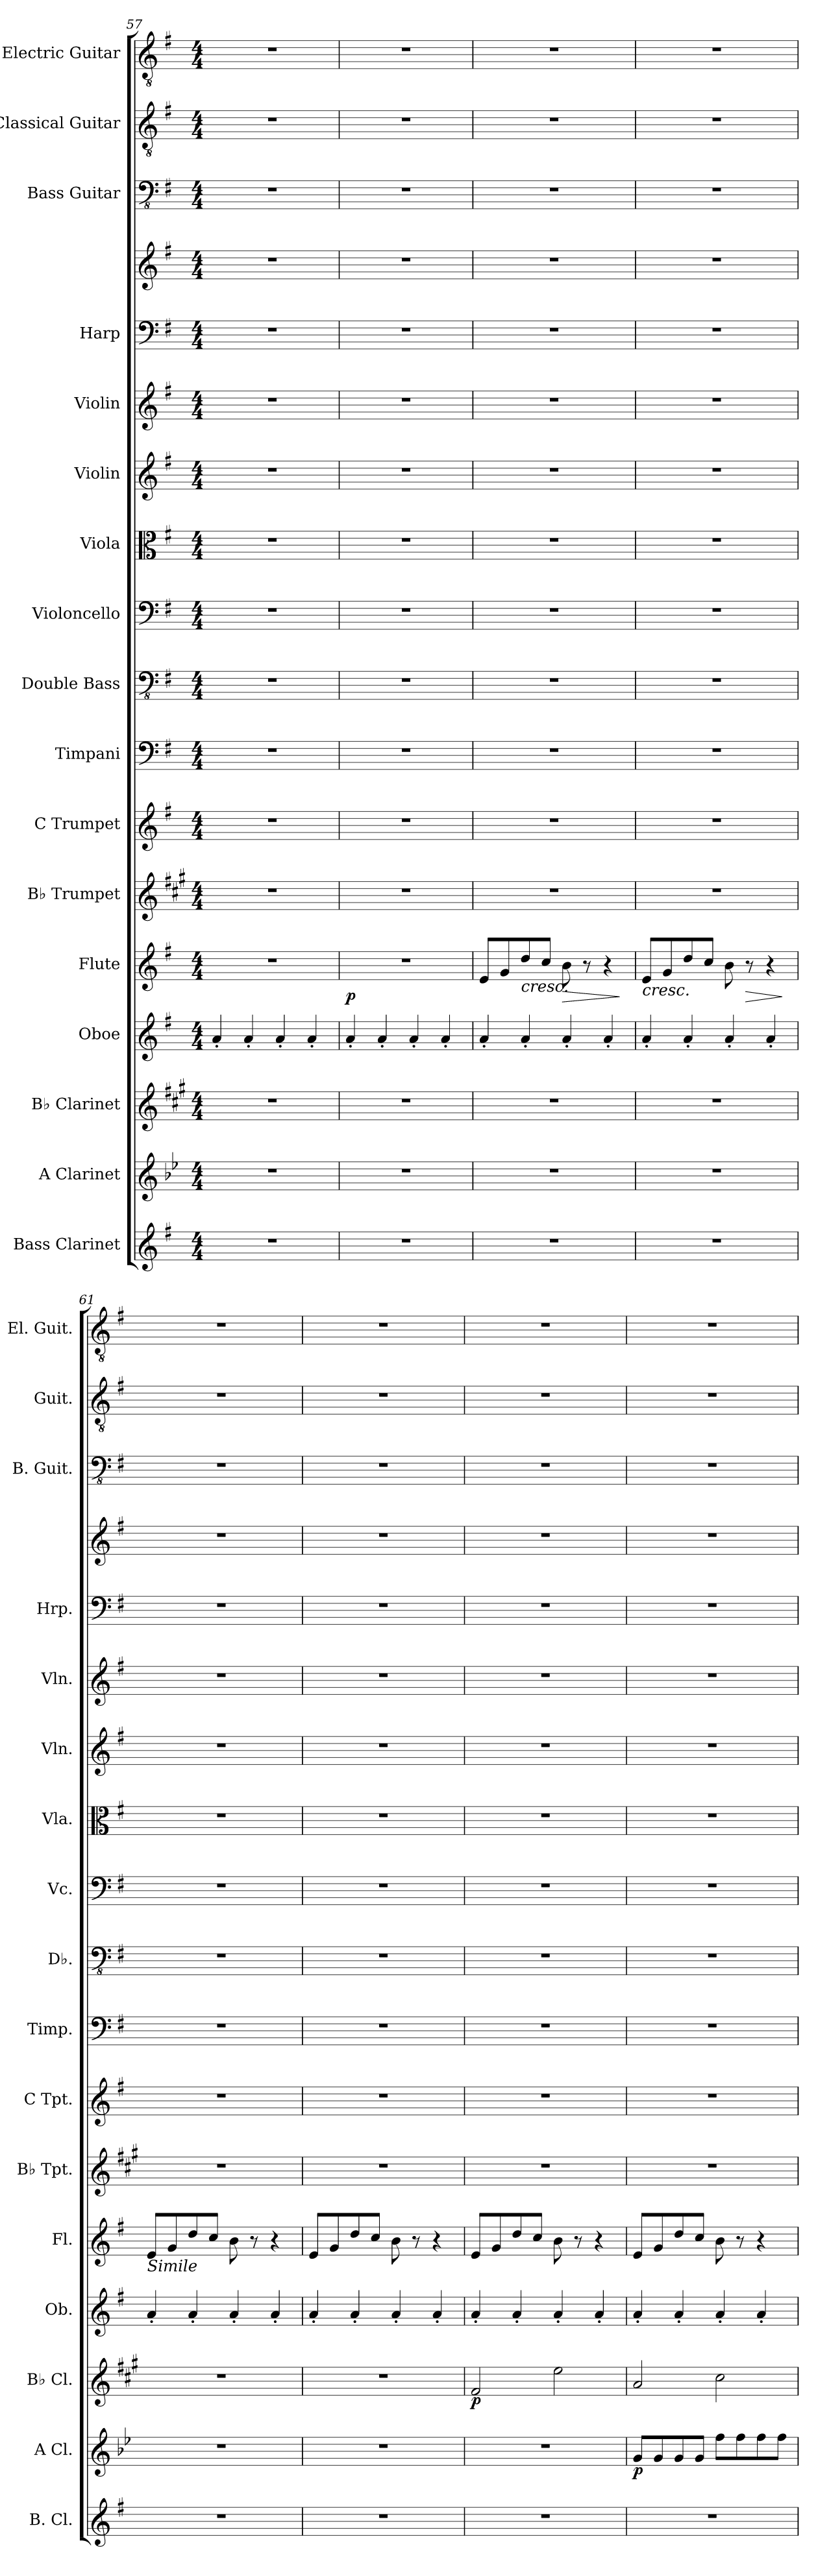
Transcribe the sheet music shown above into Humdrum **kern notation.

**kern	**kern	**dynam	**kern	**dynam	**kern	**kern	**dynam	**kern	**kern	**kern	**kern	**kern	**kern	**kern	**kern	**kern	**kern	**kern	**kern	**kern
*part17	*part16	*part16	*part15	*part15	*part14	*part13	*part13	*part12	*part11	*part10	*part9	*part8	*part7	*part6	*part5	*part4	*part4	*part3	*part2	*part1
*staff18	*staff17	*staff17	*staff16	*staff16	*staff15	*staff14	*staff14	*staff13	*staff12	*staff11	*staff10	*staff9	*staff8	*staff7	*staff6	*staff5	*staff4	*staff3	*staff2	*staff1
*I"Bass Clarinet	*I"A Clarinet	*	*I"B♭ Clarinet	*	*I"Oboe	*I"Flute	*	*I"B♭ Trumpet	*I"C Trumpet	*I"Timpani	*I"Double Bass	*I"Violoncello	*I"Viola	*I"Violin	*I"Violin	*I"Harp	*	*I"Bass Guitar	*I"Classical Guitar	*I"Electric Guitar
*I'B. Cl.	*I'A Cl.	*	*I'B♭ Cl.	*	*I'Ob.	*I'Fl.	*	*I'B♭ Tpt.	*I'C Tpt.	*I'Timp.	*I'Db.	*I'Vc.	*I'Vla.	*I'Vln.	*I'Vln.	*I'Hrp.	*	*I'B. Guit.	*I'Guit.	*I'El. Guit.
*clefG2	*clefG2	*	*clefG2	*	*clefG2	*clefG2	*	*clefG2	*clefG2	*clefF4	*clefFv4	*clefF4	*clefC3	*clefG2	*clefG2	*clefF4	*clefG2	*clefFv4	*clefGv2	*clefGv2
*ITrd8c14	*ITrd2c3	*	*ITrd1c2	*	*	*	*	*ITrd1c2	*	*	*ITrd7c12	*	*	*	*	*	*	*	*	*
*k[f#]	*k[f#]	*	*k[f#]	*	*k[f#]	*k[f#]	*	*k[f#]	*k[f#]	*k[f#]	*k[f#]	*k[f#]	*k[f#]	*k[f#]	*k[f#]	*k[f#]	*k[f#]	*k[f#]	*k[f#]	*k[f#]
*M4/4	*M4/4	*	*M4/4	*	*M4/4	*M4/4	*	*M4/4	*M4/4	*M4/4	*M4/4	*M4/4	*M4/4	*M4/4	*M4/4	*M4/4	*M4/4	*M4/4	*M4/4	*M4/4
=57	=57	=57	=57	=57	=57	=57	=57	=57	=57	=57	=57	=57	=57	=57	=57	=57	=57	=57	=57	=57
1r	1r	.	1r	.	4a'/	1r	.	1r	1r	1r	1r	1r	1r	1r	1r	1r	1r	1r	1r	1r
.	.	.	.	.	4a'/	.	.	.	.	.	.	.	.	.	.	.	.	.	.	.
.	.	.	.	.	4a'/	.	.	.	.	.	.	.	.	.	.	.	.	.	.	.
.	.	.	.	.	4a'/	.	.	.	.	.	.	.	.	.	.	.	.	.	.	.
=58	=58	=58	=58	=58	=58	=58	=58	=58	=58	=58	=58	=58	=58	=58	=58	=58	=58	=58	=58	=58
!	!	!	!	!	!	!	!LO:DY:b	!	!	!	!	!	!	!	!	!	!	!	!	!
1r	1r	.	1r	.	4a'/	1r	p	1r	1r	1r	1r	1r	1r	1r	1r	1r	1r	1r	1r	1r
.	.	.	.	.	4a'/	.	.	.	.	.	.	.	.	.	.	.	.	.	.	.
.	.	.	.	.	4a'/	.	.	.	.	.	.	.	.	.	.	.	.	.	.	.
.	.	.	.	.	4a'/	.	.	.	.	.	.	.	.	.	.	.	.	.	.	.
=59	=59	=59	=59	=59	=59	=59	=59	=59	=59	=59	=59	=59	=59	=59	=59	=59	=59	=59	=59	=59
1r	1r	.	1r	.	4a'/	8e/L	.	1r	1r	1r	1r	1r	1r	1r	1r	1r	1r	1r	1r	1r
.	.	.	.	.	.	8g/	.	.	.	.	.	.	.	.	.	.	.	.	.	.
!	!	!	!	!	!	!	!LO:HP:b	!	!	!	!	!	!	!	!	!	!	!	!	!
.	.	.	.	.	4a'/	8dd/	<	.	.	.	.	.	.	.	.	.	.	.	.	.
.	.	.	.	.	.	8cc/J	.	.	.	.	.	.	.	.	.	.	.	.	.	.
!	!	!	!	!	!	!	!LO:HP:b	!	!	!	!	!	!	!	!	!	!	!	!	!
.	.	.	.	.	4a'/	8b\	>	.	.	.	.	.	.	.	.	.	.	.	.	.
.	.	.	.	.	.	8r	.	.	.	.	.	.	.	.	.	.	.	.	.	.
.	.	.	.	.	4a'/	4r	.	.	.	.	.	.	.	.	.	.	.	.	.	.
.	.	.	.	.	.	.	[ ]	.	.	.	.	.	.	.	.	.	.	.	.	.
=60	=60	=60	=60	=60	=60	=60	=60	=60	=60	=60	=60	=60	=60	=60	=60	=60	=60	=60	=60	=60
!	!	!	!	!	!	!	!LO:HP:b	!	!	!	!	!	!	!	!	!	!	!	!	!
1r	1r	.	1r	.	4a'/	8e/L	<	1r	1r	1r	1r	1r	1r	1r	1r	1r	1r	1r	1r	1r
.	.	.	.	.	.	8g/	.	.	.	.	.	.	.	.	.	.	.	.	.	.
.	.	.	.	.	4a'/	8dd/	.	.	.	.	.	.	.	.	.	.	.	.	.	.
.	.	.	.	.	.	8cc/J	.	.	.	.	.	.	.	.	.	.	.	.	.	.
.	.	.	.	.	4a'/	8b\	.	.	.	.	.	.	.	.	.	.	.	.	.	.
!	!	!	!	!	!	!	!LO:HP:b	!	!	!	!	!	!	!	!	!	!	!	!	!
.	.	.	.	.	.	8r	>	.	.	.	.	.	.	.	.	.	.	.	.	.
.	.	.	.	.	4a'/	4r	.	.	.	.	.	.	.	.	.	.	.	.	.	.
.	.	.	.	.	.	.	[ ]	.	.	.	.	.	.	.	.	.	.	.	.	.
=61	=61	=61	=61	=61	=61	=61	=61	=61	=61	=61	=61	=61	=61	=61	=61	=61	=61	=61	=61	=61
!	!	!	!	!	!	!LO:TX:b:i:t=Simile	!	!	!	!	!	!	!	!	!	!	!	!	!	!
1r	1r	.	1r	.	4a'/	8e/L	.	1r	1r	1r	1r	1r	1r	1r	1r	1r	1r	1r	1r	1r
.	.	.	.	.	.	8g/	.	.	.	.	.	.	.	.	.	.	.	.	.	.
.	.	.	.	.	4a'/	8dd/	.	.	.	.	.	.	.	.	.	.	.	.	.	.
.	.	.	.	.	.	8cc/J	.	.	.	.	.	.	.	.	.	.	.	.	.	.
.	.	.	.	.	4a'/	8b\	.	.	.	.	.	.	.	.	.	.	.	.	.	.
.	.	.	.	.	.	8r	.	.	.	.	.	.	.	.	.	.	.	.	.	.
.	.	.	.	.	4a'/	4r	.	.	.	.	.	.	.	.	.	.	.	.	.	.
=62	=62	=62	=62	=62	=62	=62	=62	=62	=62	=62	=62	=62	=62	=62	=62	=62	=62	=62	=62	=62
1r	1r	.	1r	.	4a'/	8e/L	.	1r	1r	1r	1r	1r	1r	1r	1r	1r	1r	1r	1r	1r
.	.	.	.	.	.	8g/	.	.	.	.	.	.	.	.	.	.	.	.	.	.
.	.	.	.	.	4a'/	8dd/	.	.	.	.	.	.	.	.	.	.	.	.	.	.
.	.	.	.	.	.	8cc/J	.	.	.	.	.	.	.	.	.	.	.	.	.	.
.	.	.	.	.	4a'/	8b\	.	.	.	.	.	.	.	.	.	.	.	.	.	.
.	.	.	.	.	.	8r	.	.	.	.	.	.	.	.	.	.	.	.	.	.
.	.	.	.	.	4a'/	4r	.	.	.	.	.	.	.	.	.	.	.	.	.	.
=63	=63	=63	=63	=63	=63	=63	=63	=63	=63	=63	=63	=63	=63	=63	=63	=63	=63	=63	=63	=63
!	!	!	!	!LO:DY:b	!	!	!	!	!	!	!	!	!	!	!	!	!	!	!	!
1r	1r	.	2e/	p	4a'/	8e/L	.	1r	1r	1r	1r	1r	1r	1r	1r	1r	1r	1r	1r	1r
.	.	.	.	.	.	8g/	.	.	.	.	.	.	.	.	.	.	.	.	.	.
.	.	.	.	.	4a'/	8dd/	.	.	.	.	.	.	.	.	.	.	.	.	.	.
.	.	.	.	.	.	8cc/J	.	.	.	.	.	.	.	.	.	.	.	.	.	.
.	.	.	2dd\	.	4a'/	8b\	.	.	.	.	.	.	.	.	.	.	.	.	.	.
.	.	.	.	.	.	8r	.	.	.	.	.	.	.	.	.	.	.	.	.	.
.	.	.	.	.	4a'/	4r	.	.	.	.	.	.	.	.	.	.	.	.	.	.
=64	=64	=64	=64	=64	=64	=64	=64	=64	=64	=64	=64	=64	=64	=64	=64	=64	=64	=64	=64	=64
!	!	!LO:DY:b	!	!	!	!	!	!	!	!	!	!	!	!	!	!	!	!	!	!
1r	8e/L	p	2g/	.	4a'/	8e/L	.	1r	1r	1r	1r	1r	1r	1r	1r	1r	1r	1r	1r	1r
.	8e/	.	.	.	.	8g/	.	.	.	.	.	.	.	.	.	.	.	.	.	.
.	8e/	.	.	.	4a'/	8dd/	.	.	.	.	.	.	.	.	.	.	.	.	.	.
.	8e/J	.	.	.	.	8cc/J	.	.	.	.	.	.	.	.	.	.	.	.	.	.
.	8dd\L	.	2b\	.	4a'/	8b\	.	.	.	.	.	.	.	.	.	.	.	.	.	.
.	8dd\	.	.	.	.	8r	.	.	.	.	.	.	.	.	.	.	.	.	.	.
.	8dd\	.	.	.	4a'/	4r	.	.	.	.	.	.	.	.	.	.	.	.	.	.
.	8dd\J	.	.	.	.	.	.	.	.	.	.	.	.	.	.	.	.	.	.	.
=	=	=	=	=	=	=	=	=	=	=	=	=	=	=	=	=	=	=	=	=
*-	*-	*-	*-	*-	*-	*-	*-	*-	*-	*-	*-	*-	*-	*-	*-	*-	*-	*-	*-	*-
